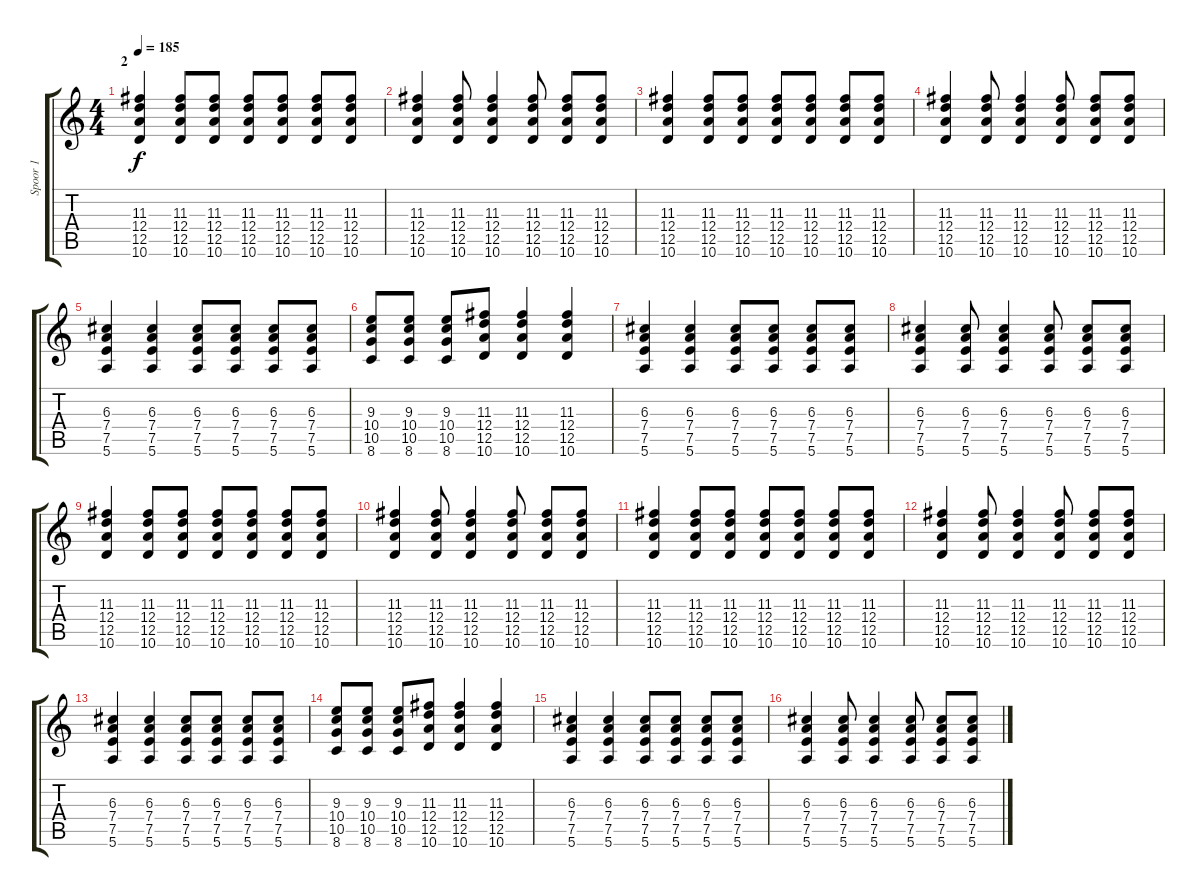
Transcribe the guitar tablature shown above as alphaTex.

\track ("Spoor 1" "Spoor 1") {instrument overdrivenguitar}
\staff {score tabs}
\tuning (E4 B3 G3 D3 A2 E2) {hide}
\ts (4 4)
\section ("" "2")
\tempo 185
\clef g2
\ks c
(11.3 12.4 12.5 10.6).4{dy f} (11.3 12.4 12.5 10.6).8 (11.3 12.4 12.5 10.6).8 (11.3 12.4 12.5 10.6).8 (11.3 12.4 12.5 10.6).8 (11.3 12.4 12.5 10.6).8 (11.3 12.4 12.5 10.6).8 |
(11.3 12.4 12.5 10.6).4 (11.3 12.4 12.5 10.6).8 (11.3 12.4 12.5 10.6).4 (11.3 12.4 12.5 10.6).8 (11.3 12.4 12.5 10.6).8 (11.3 12.4 12.5 10.6).8 |
(11.3 12.4 12.5 10.6).4 (11.3 12.4 12.5 10.6).8 (11.3 12.4 12.5 10.6).8 (11.3 12.4 12.5 10.6).8 (11.3 12.4 12.5 10.6).8 (11.3 12.4 12.5 10.6).8 (11.3 12.4 12.5 10.6).8 |
(11.3 12.4 12.5 10.6).4 (11.3 12.4 12.5 10.6).8 (11.3 12.4 12.5 10.6).4 (11.3 12.4 12.5 10.6).8 (11.3 12.4 12.5 10.6).8 (11.3 12.4 12.5 10.6).8 |
(6.3 7.4 7.5 5.6).4 (6.3 7.4 7.5 5.6).4 (6.3 7.4 7.5 5.6).8 (6.3 7.4 7.5 5.6).8 (6.3 7.4 7.5 5.6).8 (6.3 7.4 7.5 5.6).8 |
(9.3 10.4 10.5 8.6).8 (9.3 10.4 10.5 8.6).8 (9.3 10.4 10.5 8.6).8 (11.3 12.4 12.5 10.6).8 (11.3 12.4 12.5 10.6).4 (11.3 12.4 12.5 10.6).4 |
(6.3 7.4 7.5 5.6).4 (6.3 7.4 7.5 5.6).4 (6.3 7.4 7.5 5.6).8 (6.3 7.4 7.5 5.6).8 (6.3 7.4 7.5 5.6).8 (6.3 7.4 7.5 5.6).8 |
(6.3 7.4 7.5 5.6).4 (6.3 7.4 7.5 5.6).8 (6.3 7.4 7.5 5.6).4 (6.3 7.4 7.5 5.6).8 (6.3 7.4 7.5 5.6).8 (6.3 7.4 7.5 5.6).8 |
(11.3 12.4 12.5 10.6).4 (11.3 12.4 12.5 10.6).8 (11.3 12.4 12.5 10.6).8 (11.3 12.4 12.5 10.6).8 (11.3 12.4 12.5 10.6).8 (11.3 12.4 12.5 10.6).8 (11.3 12.4 12.5 10.6).8 |
(11.3 12.4 12.5 10.6).4 (11.3 12.4 12.5 10.6).8 (11.3 12.4 12.5 10.6).4 (11.3 12.4 12.5 10.6).8 (11.3 12.4 12.5 10.6).8 (11.3 12.4 12.5 10.6).8 |
(11.3 12.4 12.5 10.6).4 (11.3 12.4 12.5 10.6).8 (11.3 12.4 12.5 10.6).8 (11.3 12.4 12.5 10.6).8 (11.3 12.4 12.5 10.6).8 (11.3 12.4 12.5 10.6).8 (11.3 12.4 12.5 10.6).8 |
(11.3 12.4 12.5 10.6).4 (11.3 12.4 12.5 10.6).8 (11.3 12.4 12.5 10.6).4 (11.3 12.4 12.5 10.6).8 (11.3 12.4 12.5 10.6).8 (11.3 12.4 12.5 10.6).8 |
(6.3 7.4 7.5 5.6).4 (6.3 7.4 7.5 5.6).4 (6.3 7.4 7.5 5.6).8 (6.3 7.4 7.5 5.6).8 (6.3 7.4 7.5 5.6).8 (6.3 7.4 7.5 5.6).8 |
(9.3 10.4 10.5 8.6).8 (9.3 10.4 10.5 8.6).8 (9.3 10.4 10.5 8.6).8 (11.3 12.4 12.5 10.6).8 (11.3 12.4 12.5 10.6).4 (11.3 12.4 12.5 10.6).4 |
(6.3 7.4 7.5 5.6).4 (6.3 7.4 7.5 5.6).4 (6.3 7.4 7.5 5.6).8 (6.3 7.4 7.5 5.6).8 (6.3 7.4 7.5 5.6).8 (6.3 7.4 7.5 5.6).8 |
(6.3 7.4 7.5 5.6).4 (6.3 7.4 7.5 5.6).8 (6.3 7.4 7.5 5.6).4 (6.3 7.4 7.5 5.6).8 (6.3 7.4 7.5 5.6).8 (6.3 7.4 7.5 5.6).8
